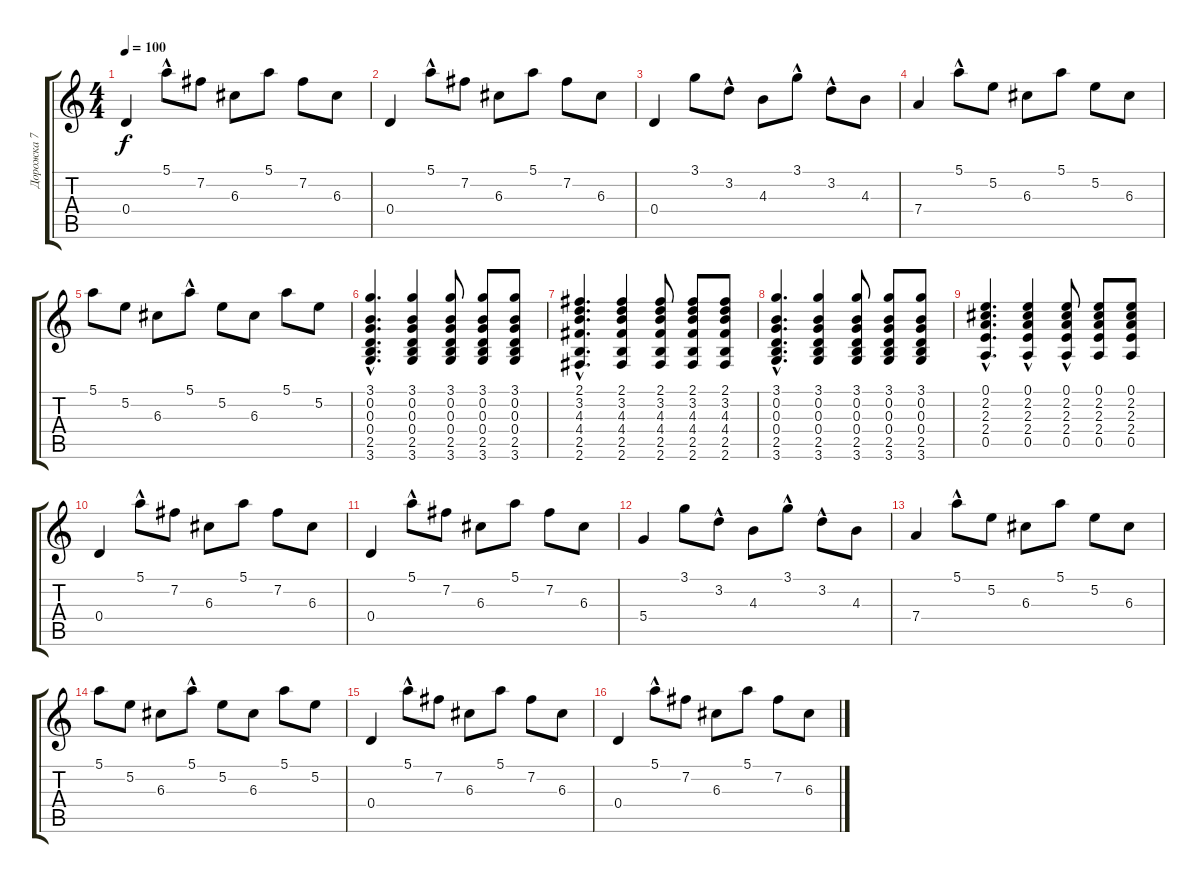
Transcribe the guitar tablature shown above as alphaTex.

\track ("Дорожка 7" "Дорожка 7") {instrument acousticguitarsteel}
\staff {score tabs}
\tuning (E4 B3 G3 D3 A2 E2) {hide}
\ts (4 4)
\tempo 100
\clef g2
\ks c
0.4.4{dy f} 5.1{hac}.8 7.2.8 6.3.8 5.1.8 7.2.8 6.3.8 |
0.4.4 5.1{hac}.8 7.2.8 6.3.8 5.1.8 7.2.8 6.3.8 |
0.4.4 3.1.8 3.2{hac}.8 4.3.8 3.1{hac}.8 3.2{hac}.8 4.3.8 |
7.4.4 5.1{hac}.8 5.2.8 6.3.8 5.1.8 5.2.8 6.3.8 |
5.1.8 5.2.8 6.3.8 5.1{hac}.8 5.2.8 6.3.8 5.1.8 5.2.8 |
(3.1{hac} 0.2{hac} 0.3{hac} 0.4{hac} 2.5{hac} 3.6{hac}).4{d} (3.1 0.2 0.3 0.4 2.5 3.6).4 (3.1 0.2 0.3 0.4 2.5 3.6).8 (3.1 0.2 0.3 0.4 2.5 3.6).8 (3.1 0.2 0.3 0.4 2.5 3.6).8 |
(2.1{hac} 3.2{hac} 4.3{hac} 4.4{hac} 2.5 2.6{hac}).4{d} (2.1 3.2 4.3 4.4 2.5 2.6).4 (2.1 3.2 4.3 4.4 2.5 2.6).8 (2.1 3.2 4.3 4.4 2.5 2.6).8 (2.1 3.2 4.3 4.4 2.5 2.6).8 |
(3.1{hac} 0.2{hac} 0.3{hac} 0.4{hac} 2.5{hac} 3.6{hac}).4{d} (3.1 0.2 0.3 0.4 2.5 3.6).4 (3.1 0.2 0.3 0.4 2.5 3.6).8 (3.1 0.2 0.3 0.4 2.5 3.6).8 (3.1 0.2 0.3 0.4 2.5 3.6).8 |
(0.1{hac} 2.2{hac} 2.3{hac} 2.4{hac} 0.5{hac}).4{d} (0.1 2.2{hac} 2.3 2.4 0.5).4 (0.1 2.2{hac} 2.3 2.4 0.5).8 (0.1 2.2 2.3 2.4 0.5).8 (0.1 2.2 2.3 2.4 0.5).8 |
0.4.4 5.1{hac}.8 7.2.8 6.3.8 5.1.8 7.2.8 6.3.8 |
0.4.4 5.1{hac}.8 7.2.8 6.3.8 5.1.8 7.2.8 6.3.8 |
5.4.4 3.1.8 3.2{hac}.8 4.3.8 3.1{hac}.8 3.2{hac}.8 4.3.8 |
7.4.4 5.1{hac}.8 5.2.8 6.3.8 5.1.8 5.2.8 6.3.8 |
5.1.8 5.2.8 6.3.8 5.1{hac}.8 5.2.8 6.3.8 5.1.8 5.2.8 |
0.4.4 5.1{hac}.8 7.2.8 6.3.8 5.1.8 7.2.8 6.3.8 |
0.4.4 5.1{hac}.8 7.2.8 6.3.8 5.1.8 7.2.8 6.3.8
